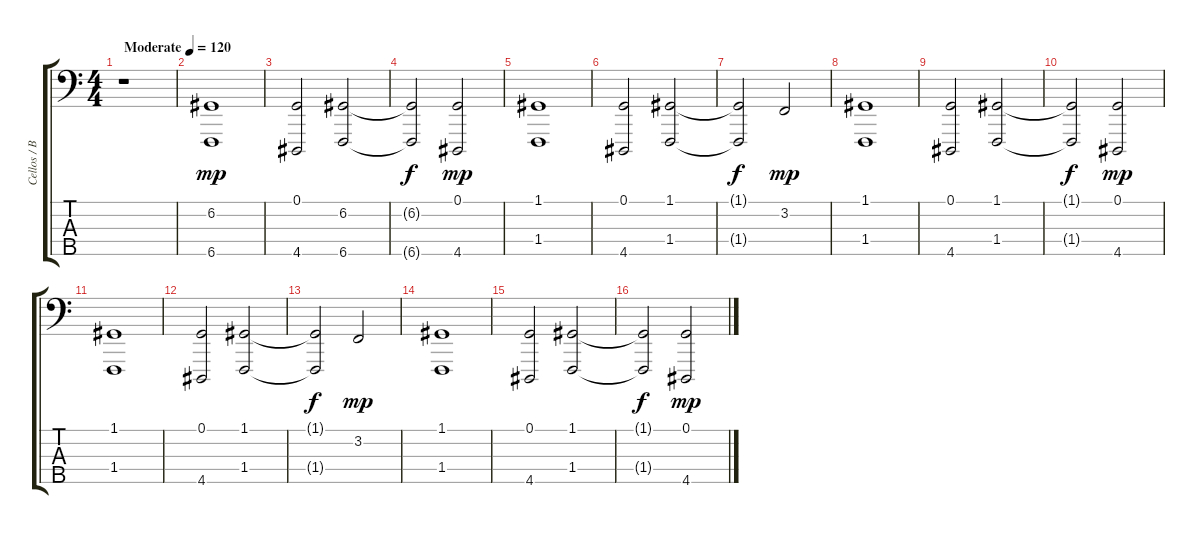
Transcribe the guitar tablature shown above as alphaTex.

\track ("Cellos / Basses" "Cellos / B") {instrument stringensemble1}
\staff {score tabs}
\tuning (G2 D2 A1 E1 B0) {hide}
\ts (4 4)
\tempo (120 "Moderate")
\clef f4
\ks c
r.1{dy mp instrument stringensemble1} |
(6.2 6.5).1 |
(0.1 4.5).2 (6.2 6.5).2 |
(6.2{t} 6.5{t}).2{dy f} (0.1 4.5).2{dy mp} |
(1.1 1.4).1 |
(0.1 4.5).2 (1.1 1.4).2 |
(1.1{t} 1.4{t}).2{dy f} 3.2.2{dy mp} |
(1.1 1.4).1 |
(0.1 4.5).2 (1.1 1.4).2 |
(1.1{t} 1.4{t}).2{dy f} (0.1 4.5).2{dy mp} |
(1.1 1.4).1 |
(0.1 4.5).2 (1.1 1.4).2 |
(1.1{t} 1.4{t}).2{dy f} 3.2.2{dy mp} |
(1.1 1.4).1 |
(0.1 4.5).2 (1.1 1.4).2 |
(1.1{t} 1.4{t}).2{dy f} (0.1 4.5).2{dy mp}
